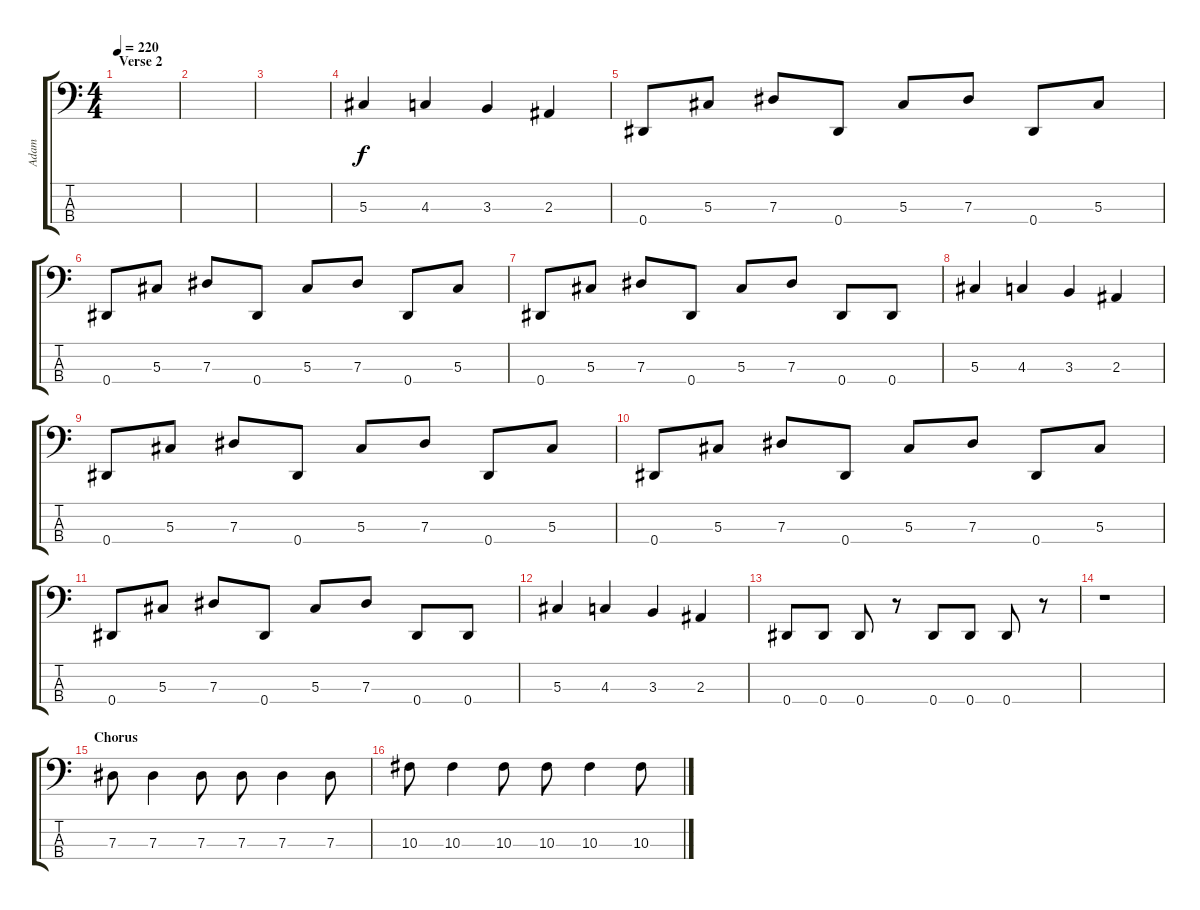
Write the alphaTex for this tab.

\track ("Adam" "Adam") {instrument electricbasspick}
\staff {score tabs}
\tuning (Gb2 Db2 Ab1 Eb1) {hide}
\ts (4 4)
\section ("" "Verse 2")
\tempo 220
\clef f4
\ks c
|
|
|
5.3.4 4.3.4 3.3.4 2.3.4 |
0.4.8 5.3.8 7.3.8 0.4.8 5.3.8 7.3.8 0.4.8 5.3.8 |
0.4.8 5.3.8 7.3.8 0.4.8 5.3.8 7.3.8 0.4.8 5.3.8 |
0.4.8 5.3.8 7.3.8 0.4.8 5.3.8 7.3.8 0.4.8 0.4.8 |
5.3.4 4.3.4 3.3.4 2.3.4 |
0.4.8 5.3.8 7.3.8 0.4.8 5.3.8 7.3.8 0.4.8 5.3.8 |
0.4.8 5.3.8 7.3.8 0.4.8 5.3.8 7.3.8 0.4.8 5.3.8 |
0.4.8 5.3.8 7.3.8 0.4.8 5.3.8 7.3.8 0.4.8 0.4.8 |
5.3.4 4.3.4 3.3.4 2.3.4 |
0.4.8 0.4.8 0.4.8 r.8 0.4.8 0.4.8 0.4.8 r.8 |
r.1 |
\section ("" "Chorus")
7.3.8 7.3.4 7.3.8 7.3.8 7.3.4 7.3.8 |
10.3.8 10.3.4 10.3.8 10.3.8 10.3.4 10.3.8
